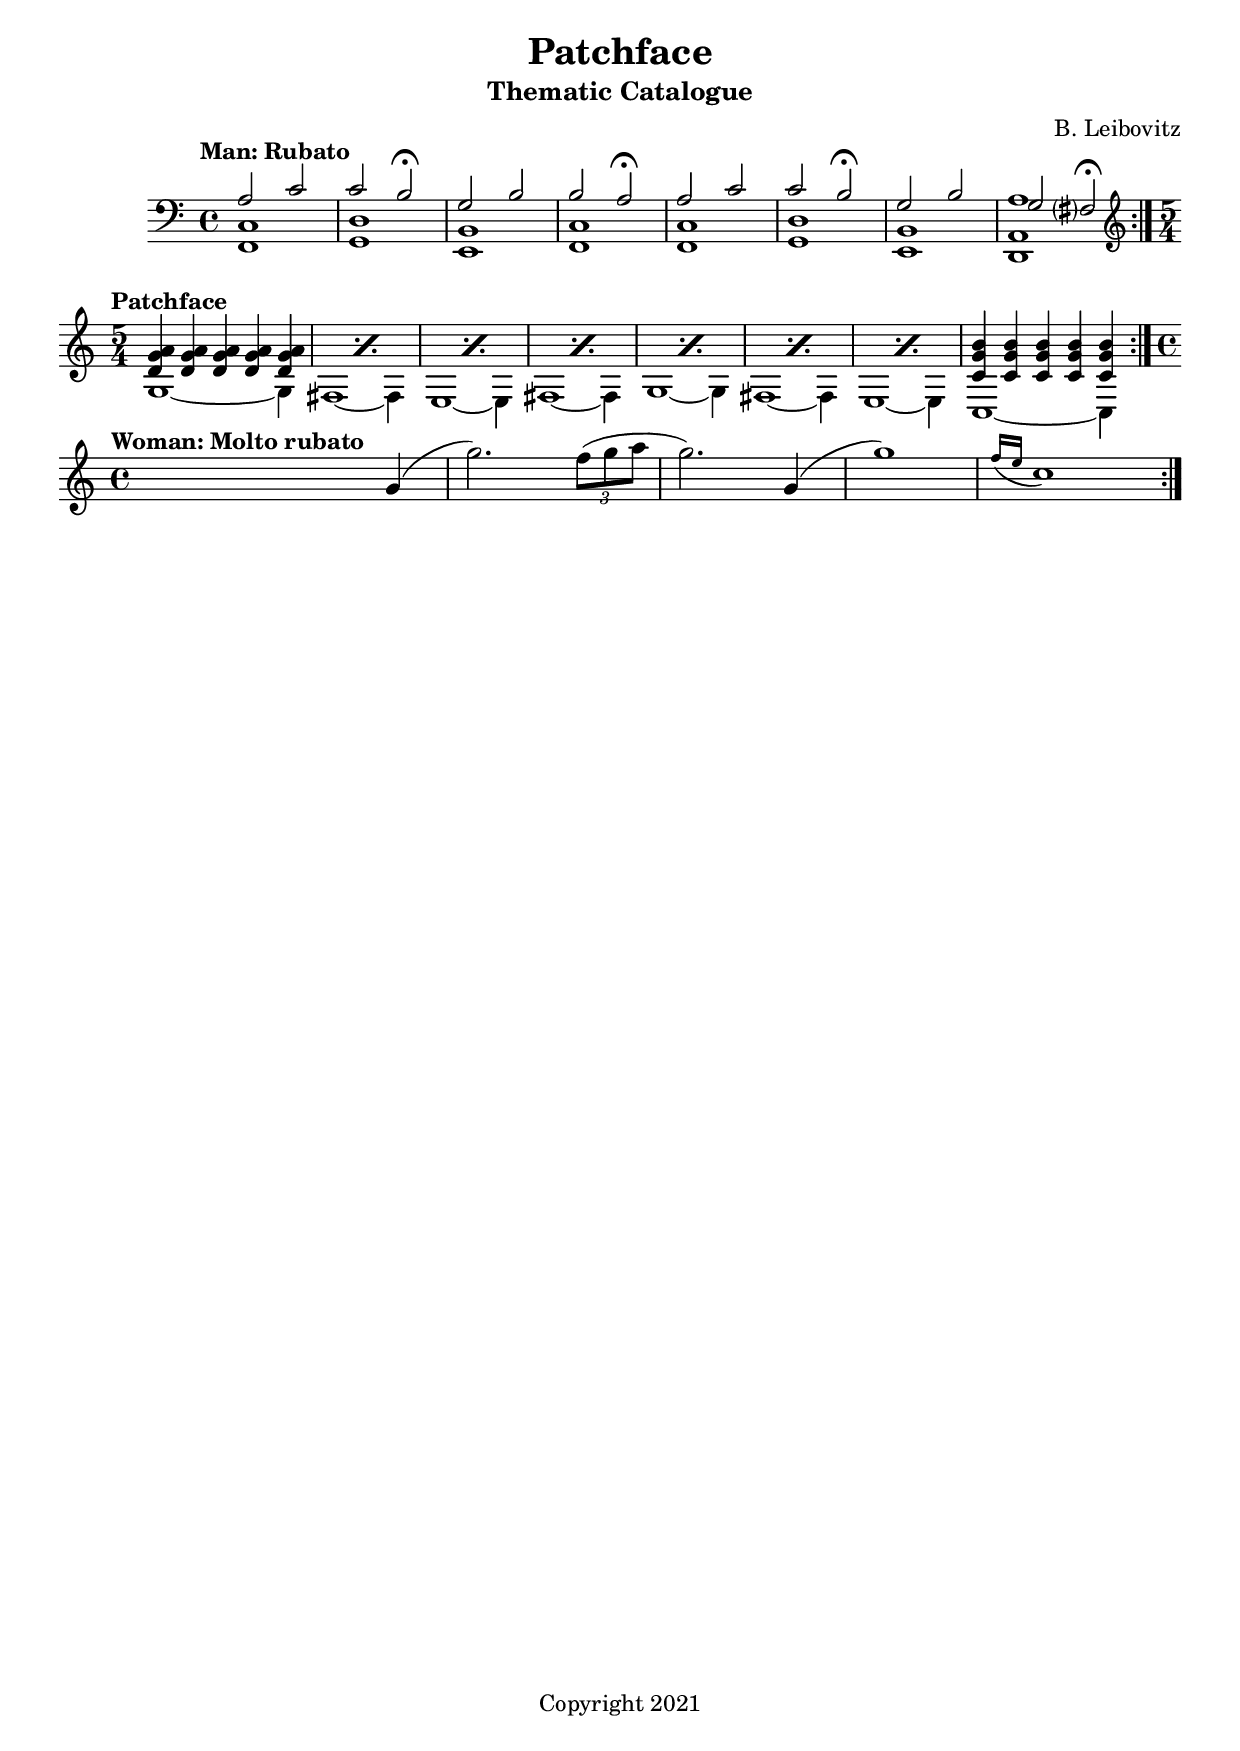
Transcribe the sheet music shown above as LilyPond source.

\header {
  title = "Patchface"
  subtitle = "Thematic Catalogue"
  composer = "B. Leibovitz"
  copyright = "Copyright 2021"
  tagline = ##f
}

\score {
  \relative c {
    \clef bass
    \tempo "Man: Rubato"
    << { a'2 c c b\fermata g b b a\fermata a c c b\fermata g b g fis?\fermata \bar ":|." \break } \\
    { <<f,1 c'>> <g d'> <e b'> <<f c'>> <<f, c'>> <<g d'>> <e, b'> <d a' a'> } >>
    \tempo "Patchface"
    \time 5/4
    \clef treble
    << { \repeat percent 7 {<d'' g a>4 <d g a> <d g a> <d g a> <d g a>} <c g' b> <c g' b> <c g' b> <c g' b> <c g' b> \bar ":|." \break } \\
    { g1~ g4 fis1~ fis4 e1~ e4 fis1~ fis4 g1~ g4 fis1~ fis4 e1~ e4 c1~ c4 } >>
    \tempo "Woman: Molto rubato"
    \time 4/4
    s2. g''4( g'2.) \tuplet 3/2 { f8( g a } g2.) g,4( g'1) \acciaccatura { f16 e } c1 \bar ":|."
  }

  \layout {
    \context {
    \Score
    \omit BarNumber
    }
  }
  \midi {}
}